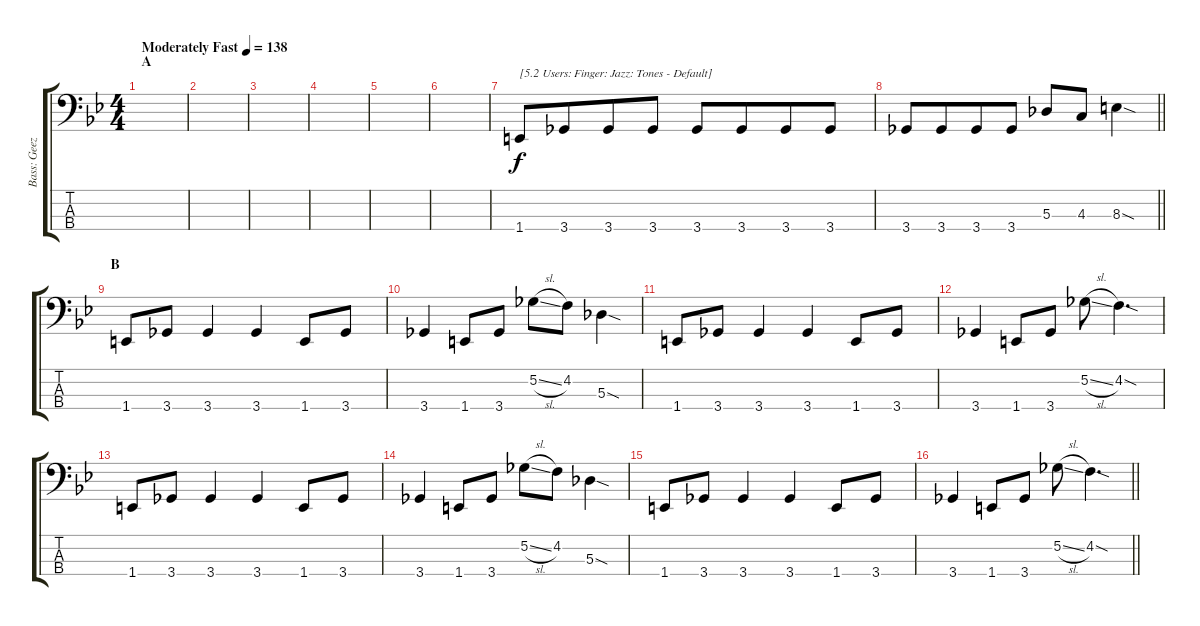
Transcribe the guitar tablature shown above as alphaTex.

\track ("Bass: Geezer" "Bass: Geez") {instrument electricbassfinger}
\staff {score tabs}
\tuning (Gb2 Db2 Ab1 Eb1) {hide}
\ts (4 4)
\section ("" "A")
\tempo (138 "Moderately Fast")
\clef f4
\ks bb
|
|
|
|
|
|
1.4.8{txt "[5.2 Users: Finger: Jazz: Tones - Default]"} 3.4.8{beam merge} 3.4.8 3.4.8 3.4.8 3.4.8{beam merge} 3.4.8 3.4.8 |
\barLineRight lightlight
3.4.8 3.4.8{beam merge} 3.4.8 3.4.8 5.3.8 4.3.8 8.3{sod}.4 |
\section ("" "B")
1.4.8 3.4.8 3.4.4 3.4.4 1.4.8 3.4.8 |
3.4.4 1.4.8 3.4.8 5.2{sl}.8 4.2.8 5.3{sod}.4 |
1.4.8 3.4.8 3.4.4 3.4.4 1.4.8 3.4.8 |
3.4.4 1.4.8 3.4.8 5.2{sl}.8 4.2{sod}.4{d} |
1.4.8 3.4.8 3.4.4 3.4.4 1.4.8 3.4.8 |
3.4.4 1.4.8 3.4.8 5.2{sl}.8 4.2.8 5.3{sod}.4 |
1.4.8 3.4.8 3.4.4 3.4.4 1.4.8 3.4.8 |
\barLineRight lightlight
3.4.4 1.4.8 3.4.8 5.2{sl}.8 4.2{sod}.4{d}
